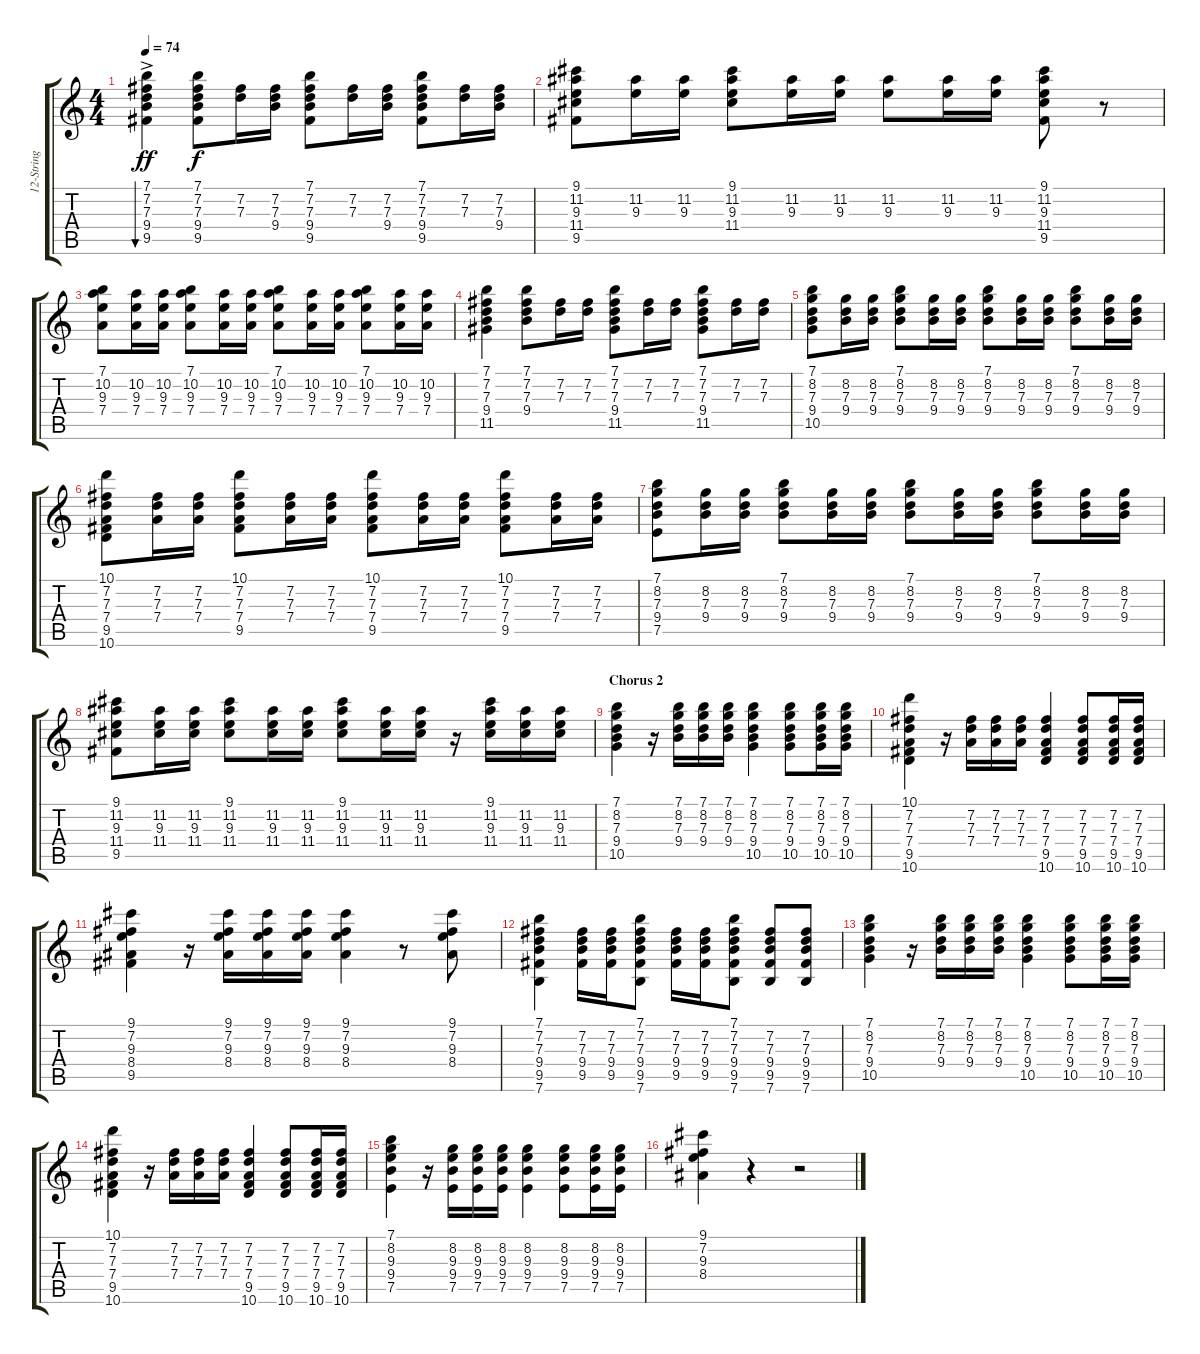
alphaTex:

\track ("12-String Acoustic" "12-String ") {instrument acousticguitarsteel}
\staff {score tabs}
\tuning (E4 B3 G3 D3 A2 E2) {hide}
\ts (4 4)
\tempo 74
\clef g2
\ks c
(7.1{ac} 7.2{ac} 7.3{ac} 9.4{ac} 9.5{ac}).4{bu 120 dy ff volume 16} (7.1 7.2 7.3 9.4 9.5).8{dy f volume 14} (7.2 7.3).16 (7.2 7.3 9.4).16 (7.1 7.2 7.3 9.4 9.5).8 (7.2 7.3).16 (7.2 7.3 9.4).16 (7.1 7.2 7.3 9.4 9.5).8 (7.2 7.3).16 (7.2 7.3 9.4).16 |
(9.1 11.2 9.3 11.4 9.5).8 (11.2 9.3).16 (11.2 9.3).16 (9.1 11.2 9.3 11.4).8 (11.2 9.3).16 (11.2 9.3).16 (11.2 9.3).8 (11.2 9.3).16 (11.2 9.3).16 (9.1 11.2 9.3 11.4 9.5).8 r.8 |
(7.1 10.2 9.3 7.4).8 (10.2 9.3 7.4).16 (10.2 9.3 7.4).16 (7.1 10.2 9.3 7.4).8 (10.2 9.3 7.4).16 (10.2 9.3 7.4).16 (7.1 10.2 9.3 7.4).8 (10.2 9.3 7.4).16 (10.2 9.3 7.4).16 (7.1 10.2 9.3 7.4).8 (10.2 9.3 7.4).16 (10.2 9.3 7.4).16 |
(7.1 7.2 7.3 9.4 11.5).4 (7.1 7.2 7.3 9.4).8 (7.2 7.3).16 (7.2 7.3).16 (7.1 7.2 7.3 9.4 11.5).8 (7.2 7.3).16 (7.2 7.3).16 (7.1 7.2 7.3 9.4 11.5).8 (7.2 7.3).16 (7.2 7.3).16 |
(7.1 8.2 7.3 9.4 10.5).8 (8.2 7.3 9.4).16 (8.2 7.3 9.4).16 (7.1 8.2 7.3 9.4).8 (8.2 7.3 9.4).16 (8.2 7.3 9.4).16 (7.1 8.2 7.3 9.4).8 (8.2 7.3 9.4).16 (8.2 7.3 9.4).16 (7.1 8.2 7.3 9.4).8 (8.2 7.3 9.4).16 (8.2 7.3 9.4).16 |
(10.1 7.2 7.3 7.4 9.5 10.6).8 (7.2 7.3 7.4).16 (7.2 7.3 7.4).16 (10.1 7.2 7.3 7.4 9.5).8 (7.2 7.3 7.4).16 (7.2 7.3 7.4).16 (10.1 7.2 7.3 7.4 9.5).8 (7.2 7.3 7.4).16 (7.2 7.3 7.4).16 (10.1 7.2 7.3 7.4 9.5).8 (7.2 7.3 7.4).16 (7.2 7.3 7.4).16 |
(7.1 8.2 7.3 9.4 7.5).8 (8.2 7.3 9.4).16 (8.2 7.3 9.4).16 (7.1 8.2 7.3 9.4).8 (8.2 7.3 9.4).16 (8.2 7.3 9.4).16 (7.1 8.2 7.3 9.4).8 (8.2 7.3 9.4).16 (8.2 7.3 9.4).16 (7.1 8.2 7.3 9.4).8 (8.2 7.3 9.4).16 (8.2 7.3 9.4).16 |
(9.1 11.2 9.3 11.4 9.5).8 (11.2 9.3 11.4).16 (11.2 9.3 11.4).16 (9.1 11.2 9.3 11.4).8 (11.2 9.3 11.4).16 (11.2 9.3 11.4).16 (9.1 11.2 9.3 11.4).8 (11.2 9.3 11.4).16 (11.2 9.3 11.4).16 r.16 (9.1 11.2 9.3 11.4).16 (11.2 9.3 11.4).16 (11.2 9.3 11.4).16 |
\section ("" "Chorus 2")
(7.1 8.2 7.3 9.4 10.5).4{volume 12} r.16 (7.1 8.2 7.3 9.4).16 (7.1 8.2 7.3 9.4).16 (7.1 8.2 7.3 9.4).16 (7.1 8.2 7.3 9.4 10.5).4 (7.1 8.2 7.3 9.4 10.5).8 (7.1 8.2 7.3 9.4 10.5).16 (7.1 8.2 7.3 9.4 10.5).16 |
(10.1 7.2 7.3 7.4 9.5 10.6).4 r.16 (7.2 7.3 7.4).16 (7.2 7.3 7.4).16 (7.2 7.3 7.4).16 (7.2 7.3 7.4 9.5 10.6).4 (7.2 7.3 7.4 9.5 10.6).8 (7.2 7.3 7.4 9.5 10.6).16 (7.2 7.3 7.4 9.5 10.6).16 |
(9.1 7.2 9.3 8.4 9.5).4 r.16 (9.1 7.2 9.3 8.4).16 (9.1 7.2 9.3 8.4).16 (9.1 7.2 9.3 8.4).16 (9.1 7.2 9.3 8.4).4 r.8 (9.1 7.2 9.3 8.4).8 |
(7.1 7.2 7.3 9.4 9.5 7.6).4 (7.2 7.3 9.4 9.5).16 (7.2 7.3 9.4 9.5).16 (7.1 7.2 7.3 9.4 9.5 7.6).8 (7.2 7.3 9.4 9.5).16 (7.2 7.3 9.4 9.5).16 (7.1 7.2 7.3 9.4 9.5 7.6).8 (7.2 7.3 9.4 9.5 7.6).8 (7.2 7.3 9.4 9.5 7.6).8 |
(7.1 8.2 7.3 9.4 10.5).4 r.16 (7.1 8.2 7.3 9.4).16 (7.1 8.2 7.3 9.4).16 (7.1 8.2 7.3 9.4).16 (7.1 8.2 7.3 9.4 10.5).4 (7.1 8.2 7.3 9.4 10.5).8 (7.1 8.2 7.3 9.4 10.5).16 (7.1 8.2 7.3 9.4 10.5).16 |
(10.1 7.2 7.3 7.4 9.5 10.6).4 r.16 (7.2 7.3 7.4).16 (7.2 7.3 7.4).16 (7.2 7.3 7.4).16 (7.2 7.3 7.4 9.5 10.6).4 (7.2 7.3 7.4 9.5 10.6).8 (7.2 7.3 7.4 9.5 10.6).16 (7.2 7.3 7.4 9.5 10.6).16 |
(7.1 8.2 9.3 9.4 7.5).4 r.16 (8.2 9.3 9.4 7.5).16 (8.2 9.3 9.4 7.5).16 (8.2 9.3 9.4 7.5).16 (8.2 9.3 9.4 7.5).4 (8.2 9.3 9.4 7.5).8 (8.2 9.3 9.4 7.5).16 (8.2 9.3 9.4 7.5).16 |
(9.1 7.2 9.3 8.4).4 r.4 r.2
